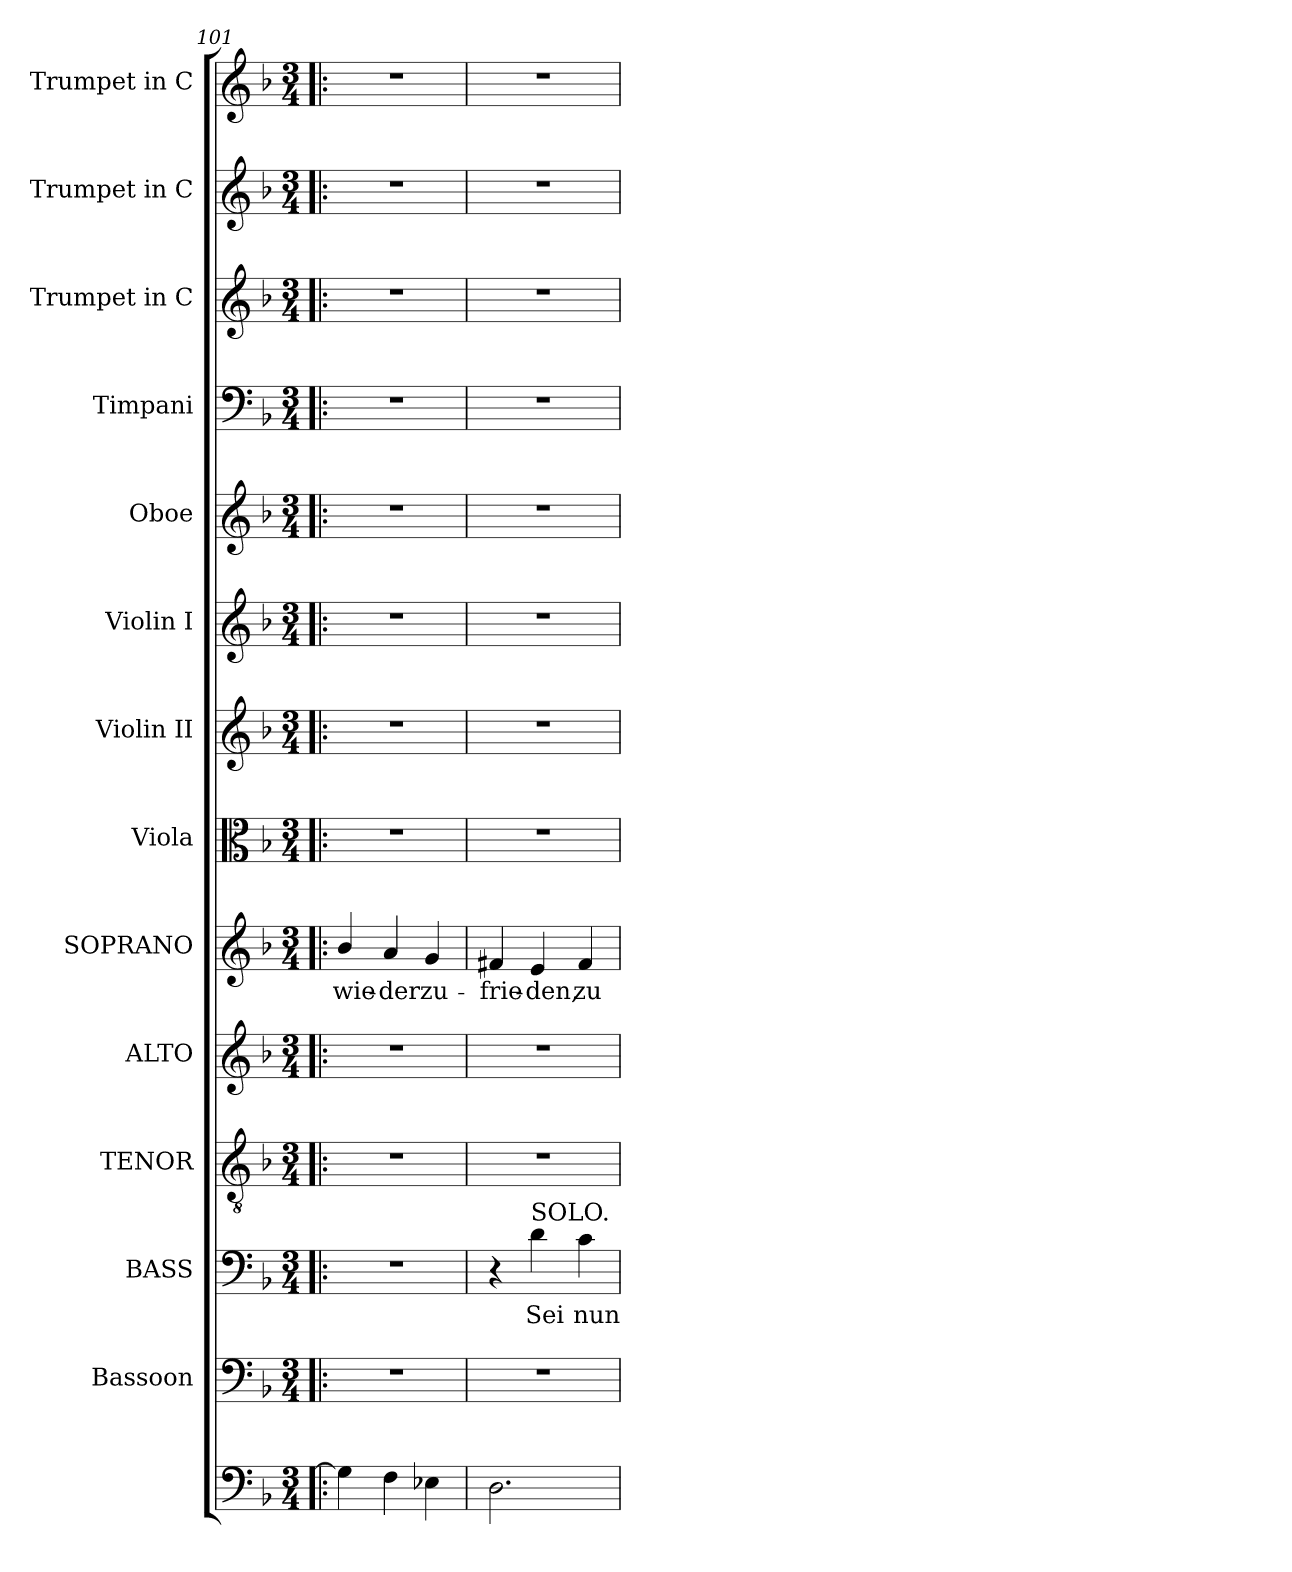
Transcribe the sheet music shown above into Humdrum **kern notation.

**kern	**kern	**kern	**text	**kern	**kern	**kern	**text	**kern	**kern	**kern	**kern	**kern	**kern	**kern	**kern
*part14	*part13	*part12	*part12	*part11	*part10	*part9	*part9	*part8	*part7	*part6	*part5	*part4	*part3	*part2	*part1
*staff14	*staff13	*staff12	*staff12	*staff11	*staff10	*staff9	*staff9	*staff8	*staff7	*staff6	*staff5	*staff4	*staff3	*staff2	*staff1
*	*I"Bassoon	*I"BASS	*	*I"TENOR	*I"ALTO	*I"SOPRANO	*	*I"Viola	*I"Violin II	*I"Violin I	*I"Oboe	*I"Timpani	*I"Trumpet in C	*I"Trumpet in C	*I"Trumpet in C
*	*	*	*	*	*I'Alto	*I'Soprano	*	*I'Viola	*I'Violin II	*I'Violin I	*I'Oboe	*I'Timp.	*	*	*
*clefF4	*clefF4	*clefF4	*	*clefGv2	*clefG2	*clefG2	*	*clefC3	*clefG2	*clefG2	*clefG2	*clefF4	*clefG2	*clefG2	*clefG2
*	*	*	*	*ITrd7c12	*	*	*	*	*	*	*	*	*	*	*
*k[b-]	*k[b-]	*k[b-]	*	*k[b-]	*k[b-]	*k[b-]	*	*k[b-]	*k[b-]	*k[b-]	*k[b-]	*k[b-]	*k[b-]	*k[b-]	*k[b-]
*F:	*F:	*F:	*	*F:	*F:	*F:	*	*F:	*F:	*F:	*F:	*F:	*F:	*F:	*F:
*M3/4	*M3/4	*M3/4	*	*M3/4	*M3/4	*M3/4	*	*M3/4	*M3/4	*M3/4	*M3/4	*M3/4	*M3/4	*M3/4	*M3/4
=101!|:	=101!|:	=101!|:	=101!|:	=101!|:	=101!|:	=101!|:	=101!|:	=101!|:	=101!|:	=101!|:	=101!|:	=101!|:	=101!|:	=101!|:	=101!|:
!	!LO:N:vis=1	!LO:N:vis=1	!	!LO:N:vis=1	!LO:N:vis=1	!	!	!	!	!	!	!	!	!	!
!	!	!	!	!	!	!	!LO:LY:b:color=#000000	!LO:N:vis=1	!LO:N:vis=1	!LO:N:vis=1	!LO:N:vis=1	!LO:N:vis=1	!LO:N:vis=1	!LO:N:vis=1	!LO:N:vis=1
4Gi\]	2.r	2.r	.	2.r	2.r	4b-i/	wie-	2.r	2.r	2.r	2.r	2.r	2.r	2.r	2.r
!	!	!	!	!	!	!	!LO:LY:b:color=#000000	!	!	!	!	!	!	!	!
4Fi\	.	.	.	.	.	4ai/	-der	.	.	.	.	.	.	.	.
!	!	!	!	!	!	!	!LO:LY:b:color=#000000	!	!	!	!	!	!	!	!
4E-Xi\	.	.	.	.	.	4gi/	zu-	.	.	.	.	.	.	.	.
=102	=102	=102	=102	=102	=102	=102	=102	=102	=102	=102	=102	=102	=102	=102	=102
!	!LO:N:vis=1	!	!	!LO:N:vis=1	!LO:N:vis=1	!	!	!	!	!	!	!	!	!	!
!	!	!	!	!	!	!	!LO:LY:b:color=#000000	!LO:N:vis=1	!LO:N:vis=1	!LO:N:vis=1	!LO:N:vis=1	!LO:N:vis=1	!LO:N:vis=1	!LO:N:vis=1	!LO:N:vis=1
2.Di\	2.r	4r	.	2.r	2.r	4f#Xi/	-frie-	2.r	2.r	2.r	2.r	2.r	2.r	2.r	2.r
!	!	!	!LO:LY:b:color=#000000	!	!	!	!	!	!	!	!	!	!	!	!
!	!	!LO:TX:a:t=SOLO.	!	!	!	!	!	!	!	!	!	!	!	!	!
!	!	!	!	!	!	!	!LO:LY:b:color=#000000	!	!	!	!	!	!	!	!
.	.	4di\	Sei	.	.	4ei/	-den,	.	.	.	.	.	.	.	.
!	!	!	!LO:LY:b:color=#000000	!	!	!	!	!	!	!	!	!	!	!	!
!	!	!	!	!	!	!	!LO:LY:b:color=#000000	!	!	!	!	!	!	!	!
.	.	4ci\	nun	.	.	4f#i/	zu-	.	.	.	.	.	.	.	.
=	=	=	=	=	=	=	=	=	=	=	=	=	=	=	=
*-	*-	*-	*-	*-	*-	*-	*-	*-	*-	*-	*-	*-	*-	*-	*-
